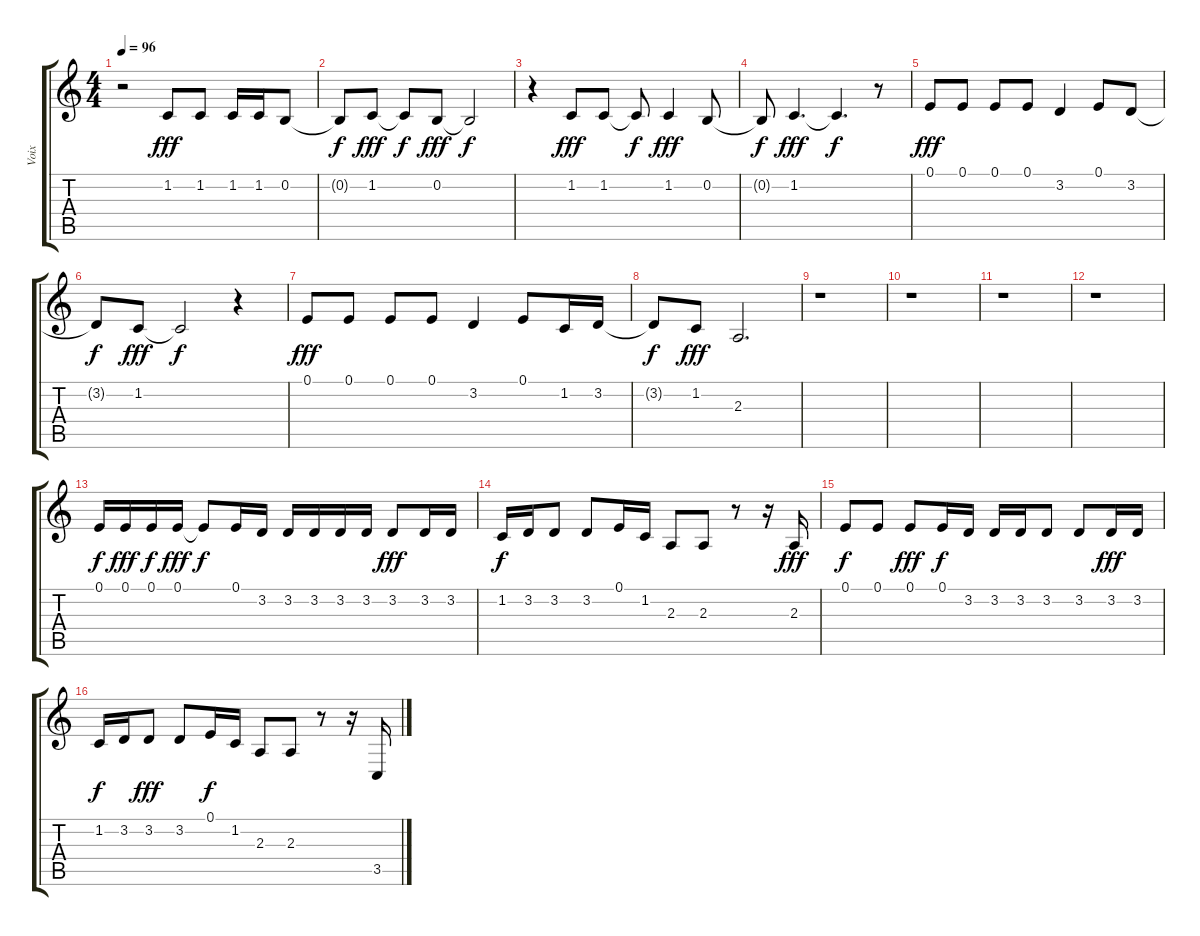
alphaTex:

\track ("Voix" "Voix") {instrument bassoon}
\staff {score tabs}
\tuning (E4 B3 G3 D3 A2 E2) {hide}
\ts (4 4)
\tempo 96
\clef g2
\ks c
r.2{dy fff} 1.2.8 1.2.8 1.2.16 1.2.16 0.2.8 |
0.2{t}.8{dy f} 1.2.8{dy fff} 1.2{t}.8{dy f} 0.2.8{dy fff} 0.2{t}.2{dy f} |
r.4 1.2.8{dy fff} 1.2.8 1.2{t}.8{dy f} 1.2.4{dy fff} 0.2.8 |
0.2{t}.8{dy f} 1.2.4{d dy fff} 1.2{t}.4{d dy f} r.8 |
0.1.8{dy fff} 0.1.8 0.1.8 0.1.8 3.2.4 0.1.8 3.2.8 |
3.2{t}.8{dy f} 1.2.8{dy fff} 1.2{t}.2{dy f} r.4 |
0.1.8{dy fff} 0.1.8 0.1.8 0.1.8 3.2.4 0.1.8 1.2.16 3.2.16 |
3.2{t}.8{dy f} 1.2.8{dy fff} 2.3.2{d} |
r.1 |
r.1 |
r.1 |
r.1 |
0.1.16{dy f} 0.1.16{dy fff} 0.1.16{dy f} 0.1.16{dy fff} 0.1{t}.8{dy f} 0.1.16 3.2.16 3.2.16 3.2.16 3.2.16 3.2.16 3.2.8{dy fff} 3.2.16 3.2.16 |
1.2.16{dy f} 3.2.16 3.2.8 3.2.8 0.1.16 1.2.16 2.3.8 2.3.8 r.8 r.16 2.3.16{dy fff} |
0.1.8{dy f} 0.1.8 0.1.8{dy fff} 0.1.16{dy f} 3.2.16 3.2.16 3.2.16 3.2.8 3.2.8 3.2.16{dy fff} 3.2.16 |
1.2.16{dy f} 3.2.16 3.2.8{dy fff} 3.2.8 0.1.16{dy f} 1.2.16 2.3.8 2.3.8 r.8 r.16 3.5.16
